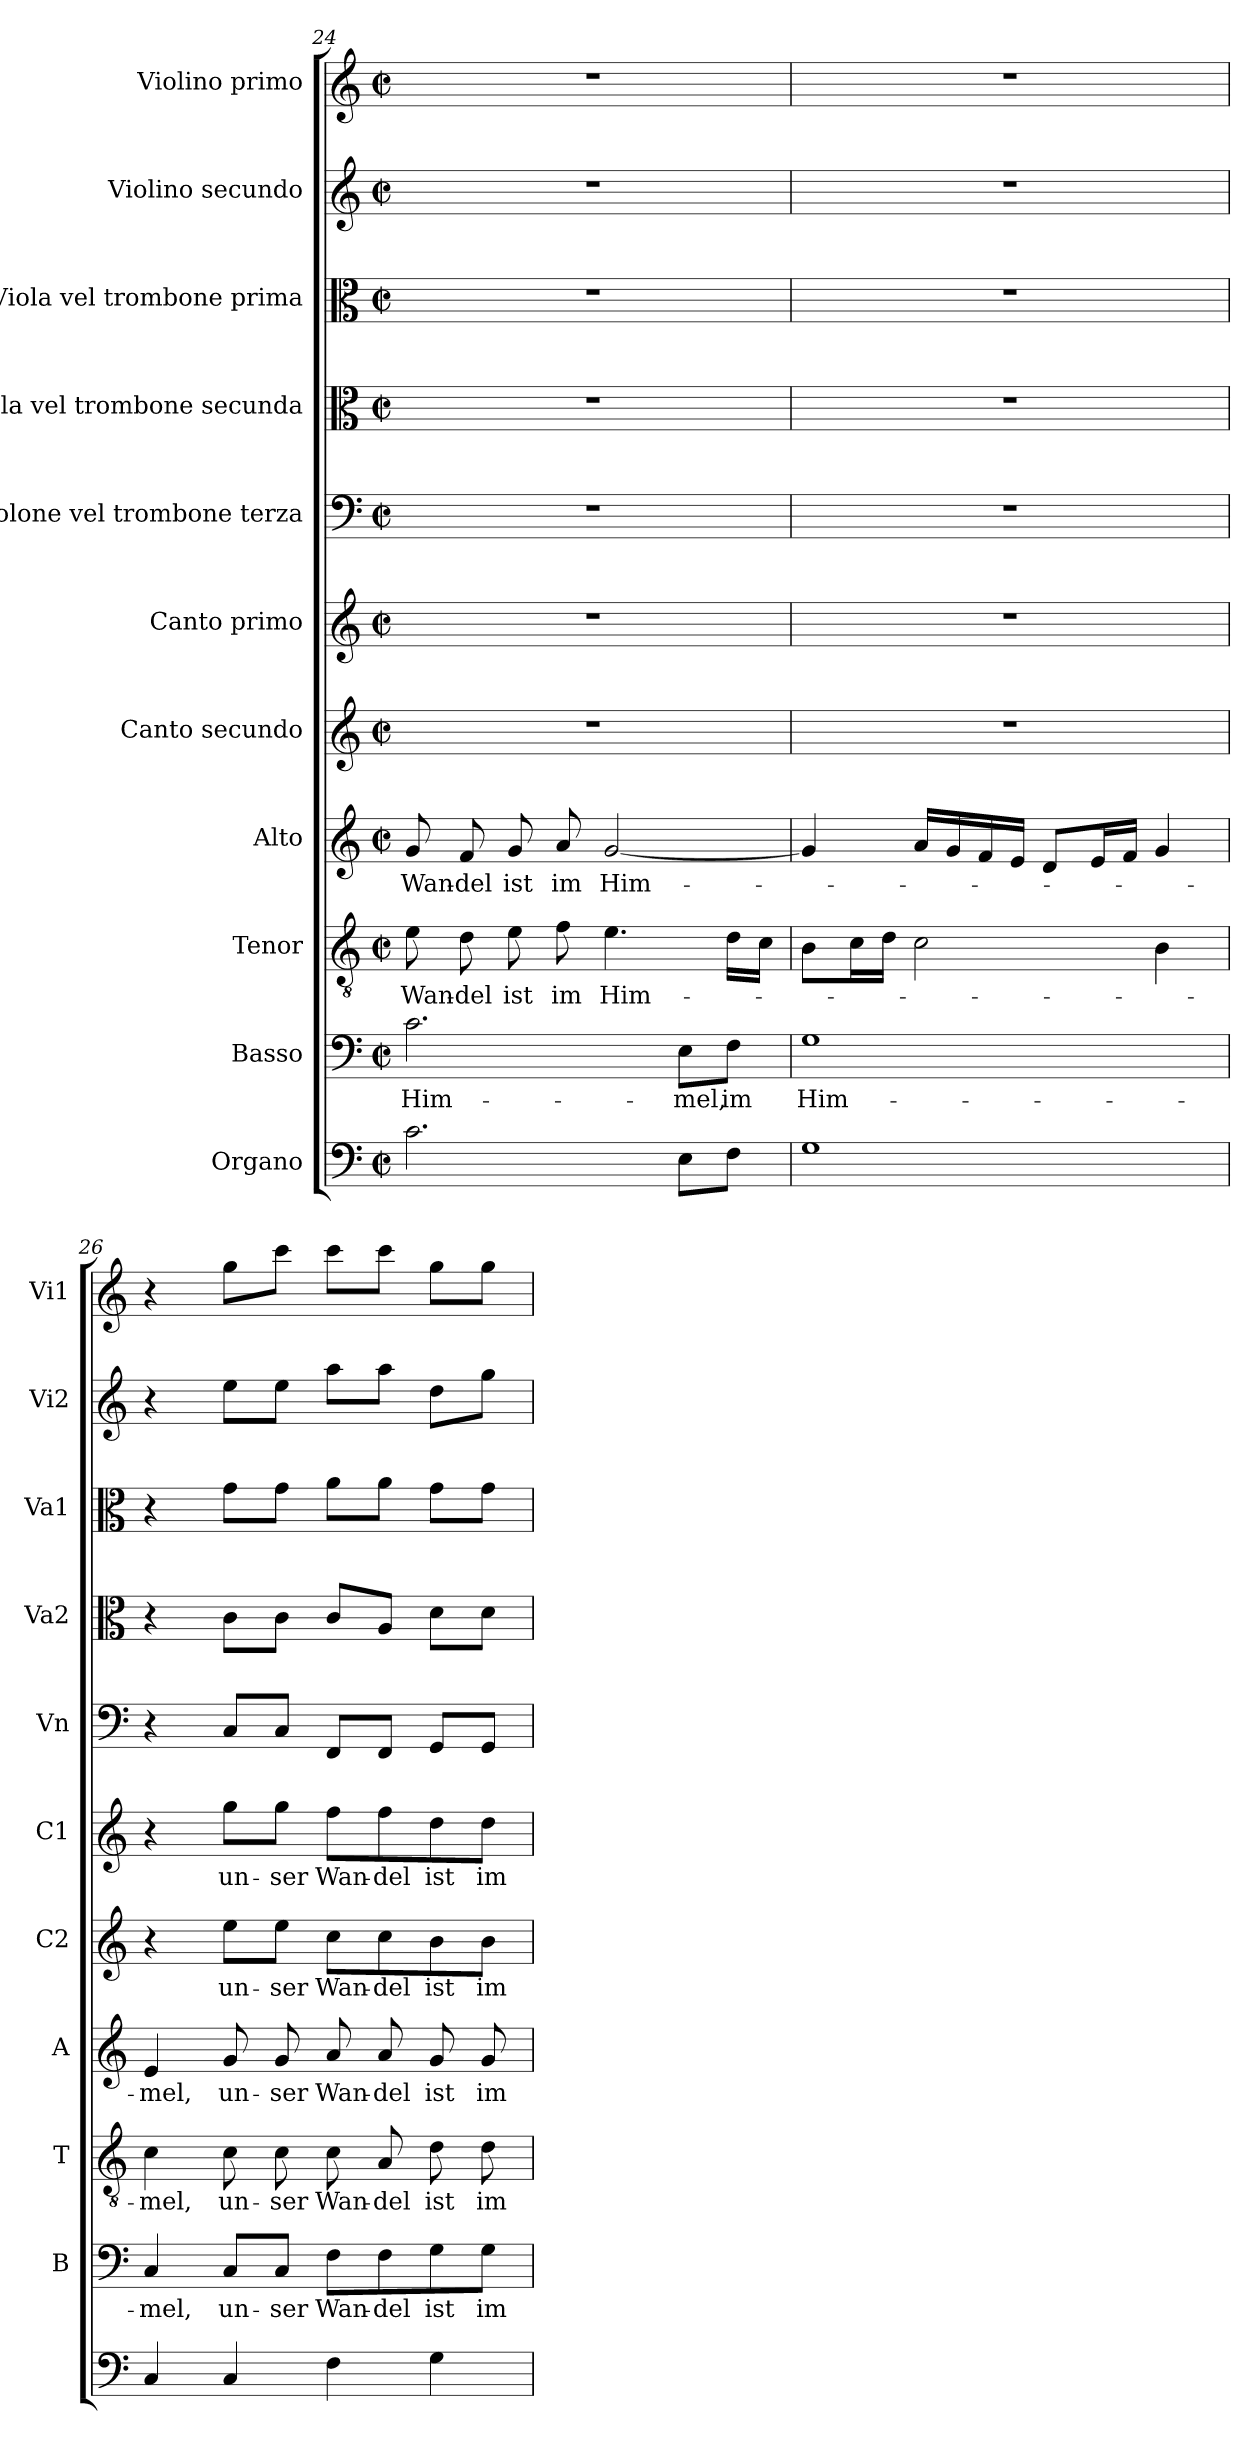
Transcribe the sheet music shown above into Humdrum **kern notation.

**kern	**kern	**text	**kern	**text	**kern	**text	**kern	**text	**kern	**text	**kern	**kern	**kern	**kern	**kern
*part11	*part10	*part10	*part9	*part9	*part8	*part8	*part7	*part7	*part6	*part6	*part5	*part4	*part3	*part2	*part1
*staff11	*staff10	*staff10	*staff9	*staff9	*staff8	*staff8	*staff7	*staff7	*staff6	*staff6	*staff5	*staff4	*staff3	*staff2	*staff1
*I"Organo	*I"Basso	*	*I"Tenor	*	*I"Alto	*	*I"Canto secundo	*	*I"Canto primo	*	*I"Violone vel trombone  terza	*I"Viola vel trombone secunda	*I"Viola vel trombone prima	*I"Violino secundo	*I"Violino primo
*	*I'B	*	*I'T	*	*I'A	*	*I'C2	*	*I'C1	*	*I'Vn	*I'Va2	*I'Va1	*I'Vi2	*I'Vi1
*clefF4	*clefF4	*	*clefGv2	*	*clefG2	*	*clefG2	*	*clefG2	*	*clefF4	*clefC3	*clefC3	*clefG2	*clefG2
*k[]	*k[]	*	*k[]	*	*k[]	*	*k[]	*	*k[]	*	*k[]	*k[]	*k[]	*k[]	*k[]
*C:	*C:	*	*C:	*	*C:	*	*C:	*	*C:	*	*C:	*C:	*C:	*C:	*C:
*M2/2	*M2/2	*	*M2/2	*	*M2/2	*	*M2/2	*	*M2/2	*	*M2/2	*M2/2	*M2/2	*M2/2	*M2/2
*met(c|)	*met(c|)	*	*met(c|)	*	*met(c|)	*	*met(c|)	*	*met(c|)	*	*met(c|)	*met(c|)	*met(c|)	*met(c|)	*met(c|)
=24	=24	=24	=24	=24	=24	=24	=24	=24	=24	=24	=24	=24	=24	=24	=24
!	!	!LO:LY:b	!	!	!	!	!	!	!	!	!	!	!	!	!
!	!	!	!	!LO:LY:b	!	!	!	!	!	!	!	!	!	!	!
!	!	!	!	!	!	!LO:LY:b	!	!	!	!	!	!	!	!	!
2.c\	2.c\	Him-	8e\	Wan-	8g/	Wan-	1r	.	1r	.	1r	1r	1r	1r	1r
!	!	!	!	!LO:LY:b	!	!	!	!	!	!	!	!	!	!	!
!	!	!	!	!	!	!LO:LY:b	!	!	!	!	!	!	!	!	!
.	.	.	8d\	-del	8f/	-del	.	.	.	.	.	.	.	.	.
!	!	!	!	!LO:LY:b	!	!	!	!	!	!	!	!	!	!	!
!	!	!	!	!	!	!LO:LY:b	!	!	!	!	!	!	!	!	!
.	.	.	8e\	ist	8g/	ist	.	.	.	.	.	.	.	.	.
!	!	!	!	!LO:LY:b	!	!	!	!	!	!	!	!	!	!	!
!	!	!	!	!	!	!LO:LY:b	!	!	!	!	!	!	!	!	!
.	.	.	8f\	im	8a/	im	.	.	.	.	.	.	.	.	.
!	!	!	!	!LO:LY:b	!	!	!	!	!	!	!	!	!	!	!
!	!	!	!	!	!	!LO:LY:b	!	!	!	!	!	!	!	!	!
.	.	.	4.e\	Him-	[2g/	Him-	.	.	.	.	.	.	.	.	.
!	!	!LO:LY:b	!	!	!	!	!	!	!	!	!	!	!	!	!
8E\L	8E\L	-mel,	.	.	.	.	.	.	.	.	.	.	.	.	.
!	!	!LO:LY:b	!	!	!	!	!	!	!	!	!	!	!	!	!
8F\J	8F\J	im	16d\LL	.	.	.	.	.	.	.	.	.	.	.	.
.	.	.	16c\JJ	.	.	.	.	.	.	.	.	.	.	.	.
!!LO:LB:g=z
=25	=25	=25	=25	=25	=25	=25	=25	=25	=25	=25	=25	=25	=25	=25	=25
!	!	!LO:LY:b	!	!	!	!	!	!	!	!	!	!	!	!	!
1G	1G	Him-	8B\L	.	4g/]	.	1r	.	1r	.	1r	1r	1r	1r	1r
.	.	.	16c\L	.	.	.	.	.	.	.	.	.	.	.	.
.	.	.	16d\JJ	.	.	.	.	.	.	.	.	.	.	.	.
.	.	.	2c\	.	16a/LL	.	.	.	.	.	.	.	.	.	.
.	.	.	.	.	16g/	.	.	.	.	.	.	.	.	.	.
.	.	.	.	.	16f/	.	.	.	.	.	.	.	.	.	.
.	.	.	.	.	16e/JJ	.	.	.	.	.	.	.	.	.	.
.	.	.	.	.	8d/L	.	.	.	.	.	.	.	.	.	.
.	.	.	.	.	16e/L	.	.	.	.	.	.	.	.	.	.
.	.	.	.	.	16f/JJ	.	.	.	.	.	.	.	.	.	.
.	.	.	4B\	.	4g/	.	.	.	.	.	.	.	.	.	.
=26	=26	=26	=26	=26	=26	=26	=26	=26	=26	=26	=26	=26	=26	=26	=26
!	!	!LO:LY:b	!	!	!	!	!	!	!	!	!	!	!	!	!
!	!	!	!	!LO:LY:b	!	!	!	!	!	!	!	!	!	!	!
!	!	!	!	!	!	!LO:LY:b	!	!	!	!	!	!	!	!	!
4C/	4C/	-mel,	4c\	-mel,	4e/	-mel,	4r	.	4r	.	4r	4r	4r	4r	4r
!	!	!LO:LY:b	!	!	!	!	!	!	!	!	!	!	!	!	!
!	!	!	!	!LO:LY:b	!	!	!	!	!	!	!	!	!	!	!
!	!	!	!	!	!	!LO:LY:b	!	!	!	!	!	!	!	!	!
!	!	!	!	!	!	!	!	!LO:LY:b	!	!	!	!	!	!	!
!	!	!	!	!	!	!	!	!	!	!LO:LY:b	!	!	!	!	!
4C/	8C/L	un-	8c\	un-	8g/	un-	8ee\L	un-	8gg\L	un-	8C/L	8c\L	8g\L	8ee\L	8gg\L
!	!	!LO:LY:b	!	!	!	!	!	!	!	!	!	!	!	!	!
!	!	!	!	!LO:LY:b	!	!	!	!	!	!	!	!	!	!	!
!	!	!	!	!	!	!LO:LY:b	!	!	!	!	!	!	!	!	!
!	!	!	!	!	!	!	!	!LO:LY:b	!	!	!	!	!	!	!
!	!	!	!	!	!	!	!	!	!	!LO:LY:b	!	!	!	!	!
.	8C/J	-ser	8c\	-ser	8g/	-ser	8ee\J	-ser	8gg\J	-ser	8C/J	8c\J	8g\J	8ee\J	8ccc\J
!	!	!LO:LY:b	!	!	!	!	!	!	!	!	!	!	!	!	!
!	!	!	!	!LO:LY:b	!	!	!	!	!	!	!	!	!	!	!
!	!	!	!	!	!	!LO:LY:b	!	!	!	!	!	!	!	!	!
!	!	!	!	!	!	!	!	!LO:LY:b	!	!	!	!	!	!	!
!	!	!	!	!	!	!	!	!	!	!LO:LY:b	!	!	!	!	!
4F\	8F\L	Wan-	8c\	Wan-	8a/	Wan-	8cc\L	Wan-	8ff\L	Wan-	8FF/L	8c/L	8a\L	8aa\L	8ccc\L
!	!	!LO:LY:b	!	!	!	!	!	!	!	!	!	!	!	!	!
!	!	!	!	!LO:LY:b	!	!	!	!	!	!	!	!	!	!	!
!	!	!	!	!	!	!LO:LY:b	!	!	!	!	!	!	!	!	!
!	!	!	!	!	!	!	!	!LO:LY:b	!	!	!	!	!	!	!
!	!	!	!	!	!	!	!	!	!	!LO:LY:b	!	!	!	!	!
.	8F\	-del	8A/	-del	8a/	-del	8cc\	-del	8ff\	-del	8FF/J	8A/J	8a\J	8aa\J	8ccc\J
!	!	!LO:LY:b	!	!	!	!	!	!	!	!	!	!	!	!	!
!	!	!	!	!LO:LY:b	!	!	!	!	!	!	!	!	!	!	!
!	!	!	!	!	!	!LO:LY:b	!	!	!	!	!	!	!	!	!
!	!	!	!	!	!	!	!	!LO:LY:b	!	!	!	!	!	!	!
!	!	!	!	!	!	!	!	!	!	!LO:LY:b	!	!	!	!	!
4G\	8G\	ist	8d\	ist	8g/	ist	8b\	ist	8dd\	ist	8GG/L	8d\L	8g\L	8dd\L	8gg\L
!	!	!LO:LY:b	!	!	!	!	!	!	!	!	!	!	!	!	!
!	!	!	!	!LO:LY:b	!	!	!	!	!	!	!	!	!	!	!
!	!	!	!	!	!	!LO:LY:b	!	!	!	!	!	!	!	!	!
!	!	!	!	!	!	!	!	!LO:LY:b	!	!	!	!	!	!	!
!	!	!	!	!	!	!	!	!	!	!LO:LY:b	!	!	!	!	!
.	8G\J	im	8d\	im	8g/	im	8b\J	im	8dd\J	im	8GG/J	8d\J	8g\J	8gg\J	8gg\J
=	=	=	=	=	=	=	=	=	=	=	=	=	=	=	=
*-	*-	*-	*-	*-	*-	*-	*-	*-	*-	*-	*-	*-	*-	*-	*-
